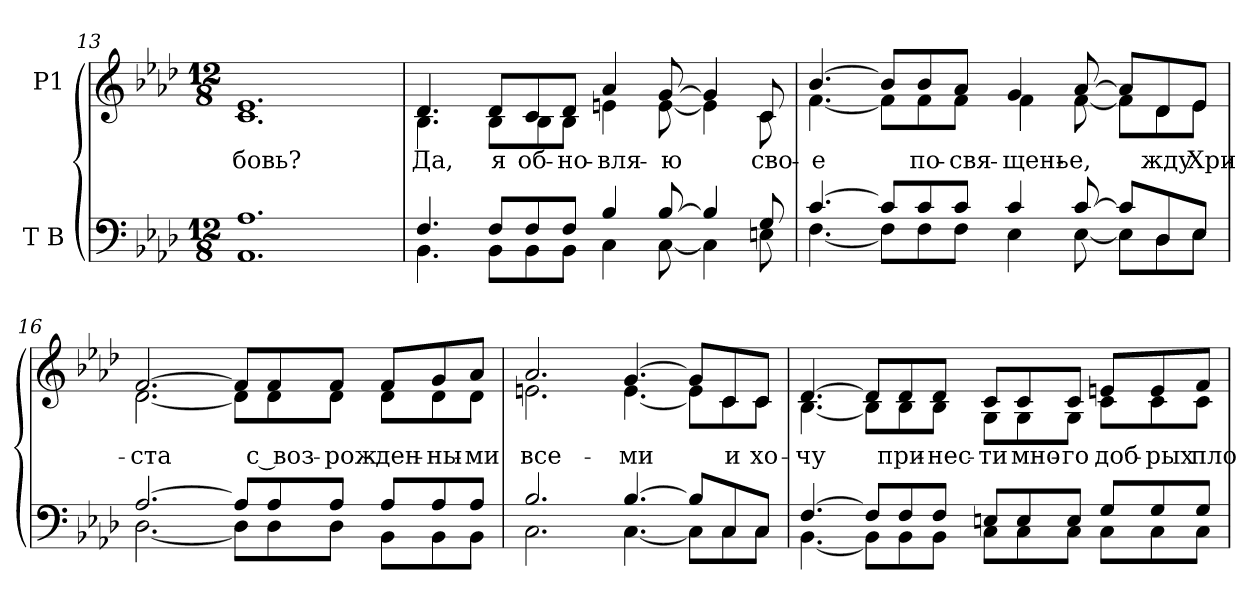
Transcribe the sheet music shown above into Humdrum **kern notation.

**kern	**kern	**text
*part2	*part1	*part1
*staff2	*staff1	*staff1
*I"T B	*I"P1	*
!!LO:LB:g=z
*clefF4	*clefG2	*
*k[b-e-a-d-]	*k[b-e-a-d-]	*
*A-:	*A-:	*
*M12/8	*M12/8	*
=13	=13	=13
*^	*	*
!	!	!	!LO:LY:b:color=#000000
*	*	*^	*
1.A-i	1.AA-i	1.e-i	1.ci	-бовь?
=14	=14	=14	=14	=14
!	!	!	!	!LO:LY:b:color=#000000
4.Fi/	4.BB-i\	4.d-i/	4.B-i\	Да,
!	!	!	!	!LO:LY:b:color=#000000
8Fi/L	8BB-i\L	8d-i/L	8B-i\L	я
!	!	!	!	!LO:LY:b:color=#000000
8Fi/	8BB-i\	8ci/	8B-i\	об-
!	!	!	!	!LO:LY:b:color=#000000
8Fi/J	8BB-i\J	8d-i/J	8B-i\J	-но-
!	!	!	!	!LO:LY:b:color=#000000
4B-i/	4Ci\	4a-i/	4eni\	-вля-
!	!	!	!	!LO:LY:b:color=#000000
[>8B-i/	[<8Ci\	[>8gi/	[<8ei\	-ю
4B-i/]	4Ci\]	4gi/]	4ei\]	.
!	!	!	!	!LO:LY:b:color=#000000
8Gi/	8Eni\	8ci/	8ci\	сво-
=15	=15	=15	=15	=15
!	!	!	!	!LO:LY:b:color=#000000
[>4.ci/	[<4.Fi\	[>4.b-i/	[<4.fi\	-е
8ci/L]	8Fi\L]	8b-i/L]	8fi\L]	.
!	!	!	!	!LO:LY:b:color=#000000
8ci/	8Fi\	8b-i/	8fi\	по-
!	!	!	!	!LO:LY:b:color=#000000
8ci/J	8Fi\J	8a-i/J	8fi\J	-свя-
!	!	!	!	!LO:LY:b:color=#000000
4ci/	4E-i\	4gi/	4fi\	-щень-
!	!	!	!	!LO:LY:b:color=#000000
[>8ci/	[<8E-i\	[>8a-i/	[<8fi\	-е,
8ci/L]	8E-i\L]	8a-i/L]	8fi\L]	.
!	!	!	!	!LO:LY:b:color=#000000
8D-i/	8D-i\	8d-i/	8d-i\	жду
!	!	!	!	!LO:LY:b:color=#000000
8E-i/J	8E-i\J	8e-i/J	8e-i\J	Хри-
!!LO:LB:g=z	!!
=16	=16	=16	=16	=16
!	!	!	!	!LO:LY:b:color=#000000
[>2.A-i/	[<2.D-i\	[>2.fi/	[<2.d-i\	-ста
8A-i/L]	8D-i\L]	8fi/L]	8d-i\L]	.
!	!	!	!	!LO:LY:b:color=#000000
8A-i/	8D-i\	8fi/	8d-i\	с воз-
!	!	!	!	!LO:LY:b:color=#000000
8A-i/J	8D-i\J	8fi/J	8d-i\J	-рож-
!	!	!	!	!LO:LY:b:color=#000000
8A-i/L	8BB-i\L	8fi/L	8d-i\L	-ден-
!	!	!	!	!LO:LY:b:color=#000000
8A-i/	8BB-i\	8gi/	8d-i\	-ны-
!	!	!	!	!LO:LY:b:color=#000000
8A-i/J	8BB-i\J	8a-i/J	8d-i\J	-ми
=17	=17	=17	=17	=17
!	!	!	!	!LO:LY:b:color=#000000
2.B-i/	2.Ci\	2.a-i/	2.eni\	все-
!	!	!	!	!LO:LY:b:color=#000000
[>4.B-i/	[<4.Ci\	[>4.gi/	[<4.ei\	-ми
8B-i/L]	8Ci\L]	8gi/L]	8ei\L]	.
!	!	!	!	!LO:LY:b:color=#000000
8Ci/	8Ci\	8ci/	8ci\	и
!	!	!	!	!LO:LY:b:color=#000000
8Ci/J	8Ci\J	8ci/J	8ci\J	хо-
=18	=18	=18	=18	=18
!	!	!	!	!LO:LY:b:color=#000000
[>4.Fi/	[<4.BB-i\	[>4.d-i/	[<4.B-i\	-чу
8Fi/L]	8BB-i\L]	8d-i/L]	8B-i\L]	.
!	!	!	!	!LO:LY:b:color=#000000
8Fi/	8BB-i\	8d-i/	8B-i\	при-
!	!	!	!	!LO:LY:b:color=#000000
8Fi/J	8BB-i\J	8d-i/J	8B-i\J	-нес-
!	!	!	!	!LO:LY:b:color=#000000
8Eni/L	8Ci\L	8ci/L	8Gi\L	-ти
!	!	!	!	!LO:LY:b:color=#000000
8Ei/	8Ci\	8ci/	8Gi\	мно-
!	!	!	!	!LO:LY:b:color=#000000
8Ei/J	8Ci\J	8ci/J	8Gi\J	-го
!	!	!	!	!LO:LY:b:color=#000000
8Gi/L	8Ci\L	8eni/L	8ci\L	доб-
!	!	!	!	!LO:LY:b:color=#000000
8Gi/	8Ci\	8ei/	8ci\	-рых
!	!	!	!	!LO:LY:b:color=#000000
8Gi/J	8Ci\J	8fi/J	8ci\J	пло-
*v	*v	*	*	*
*	*v	*v	*
=	=	=
*-	*-	*-
